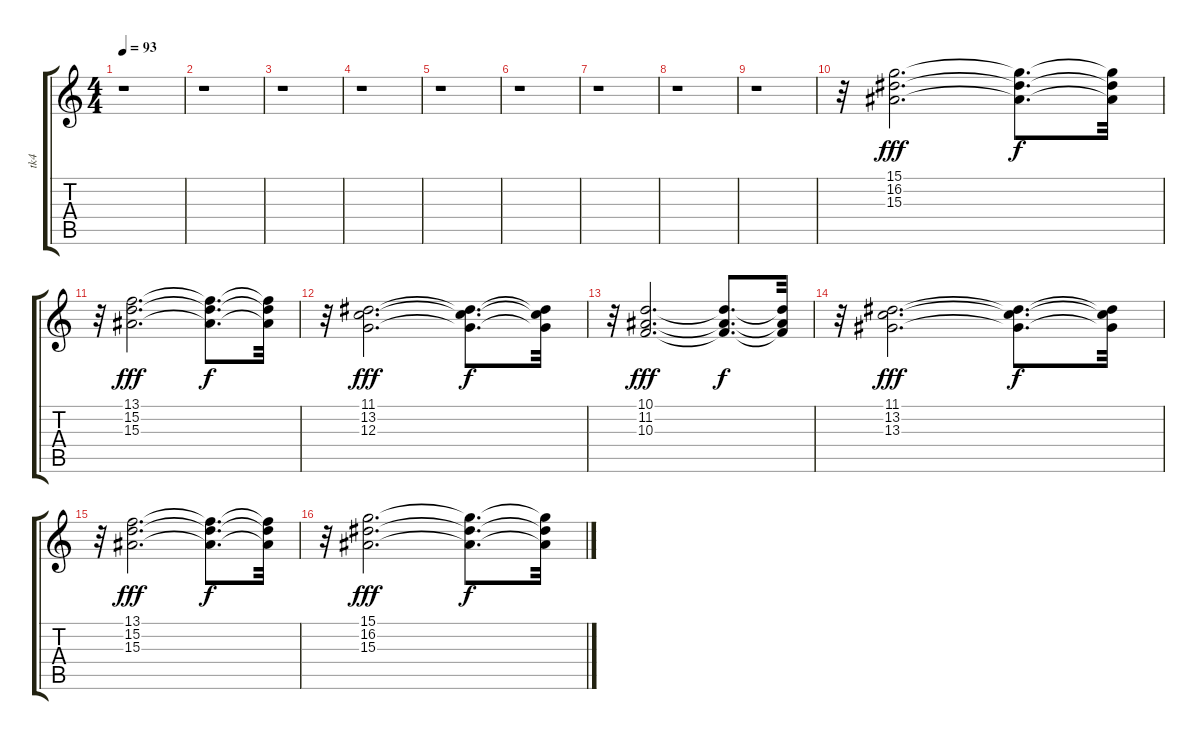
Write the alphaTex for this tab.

\track ("tk4" "tk4") {instrument stringensemble1}
\staff {score tabs}
\tuning (E4 B3 G3 D3 A2 E2) {hide}
\ts (4 4)
\tempo 93
\clef g2
\ks c
r.1{dy fff} |
r.1 |
r.1 |
r.1 |
r.1 |
r.1 |
r.1 |
r.1 |
r.1 |
r.32 (15.1 16.2 15.3).2{d} (15.1{t} 16.2{t} 15.3{t}).8{d dy f} (15.1{t} 16.2{t} 15.3{t}).32 |
r.32 (13.1 15.2 15.3).2{d dy fff} (13.1{t} 15.2{t} 15.3{t}).8{d dy f} (13.1{t} 15.2{t} 15.3{t}).32 |
r.32 (11.1 13.2 12.3).2{d dy fff} (11.1{t} 13.2{t} 12.3{t}).8{d dy f} (11.1{t} 13.2{t} 12.3{t}).32 |
r.32 (10.1 11.2 10.3).2{d dy fff} (10.1{t} 11.2{t} 10.3{t}).8{d dy f} (10.1{t} 11.2{t} 10.3{t}).32 |
r.32 (11.1 13.2 13.3).2{d dy fff} (11.1{t} 13.2{t} 13.3{t}).8{d dy f} (11.1{t} 13.2{t} 13.3{t}).32 |
r.32 (13.1 15.2 15.3).2{d dy fff} (13.1{t} 15.2{t} 15.3{t}).8{d dy f} (13.1{t} 15.2{t} 15.3{t}).32 |
r.32 (15.1 16.2 15.3).2{d dy fff} (15.1{t} 16.2{t} 15.3{t}).8{d dy f} (15.1{t} 16.2{t} 15.3{t}).32
